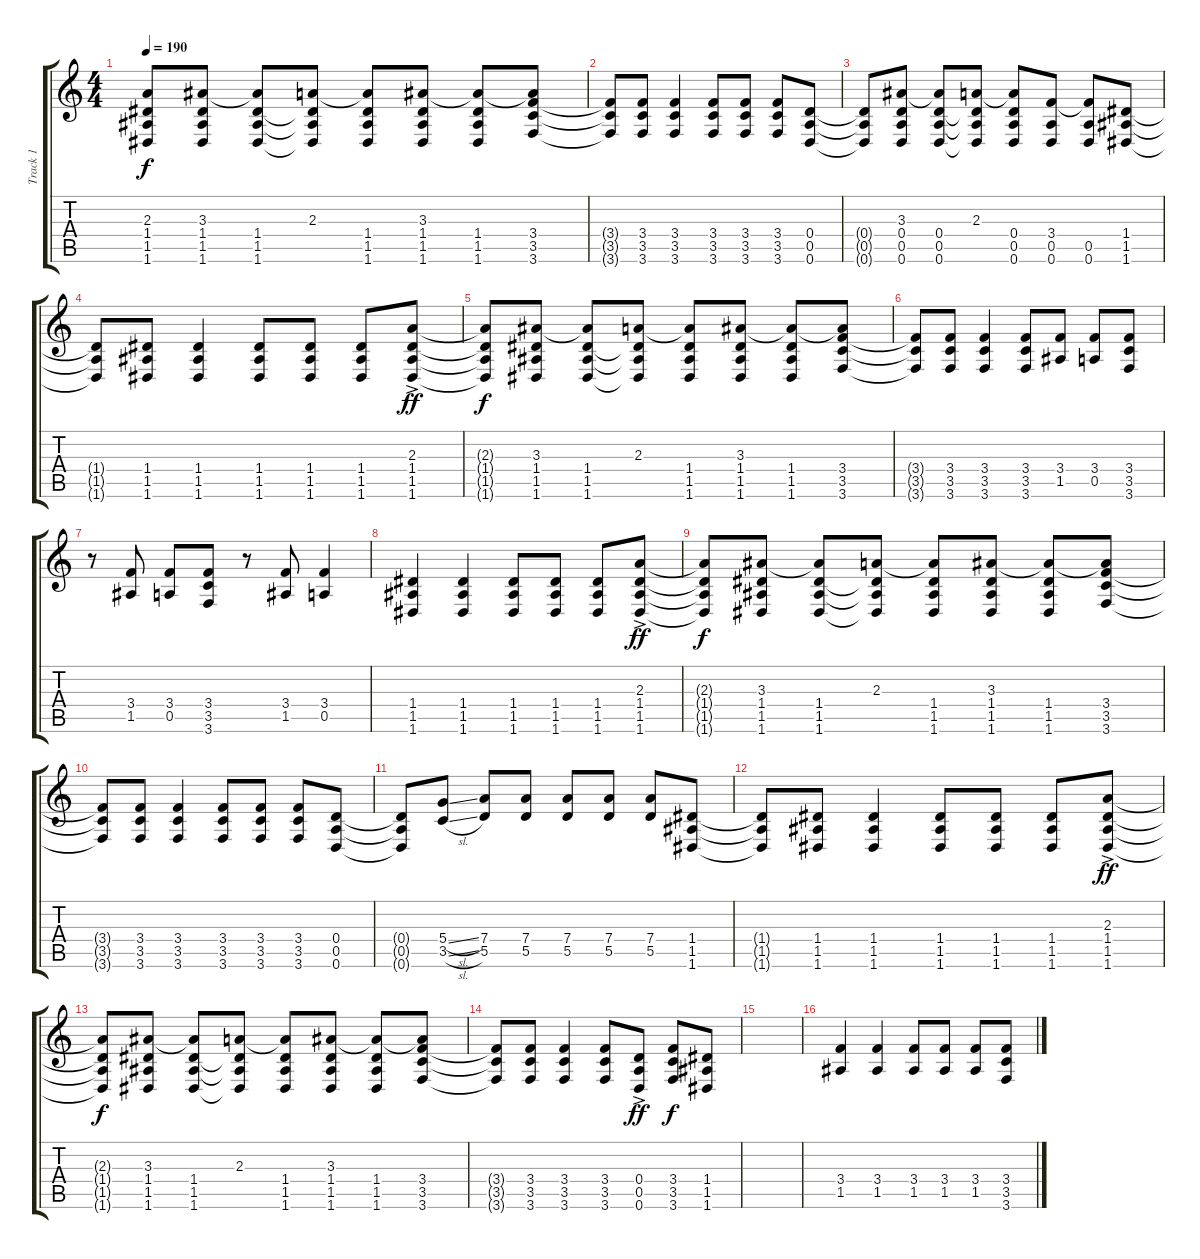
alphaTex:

\track ("Track 1" "Track 1") {instrument overdrivenguitar}
\staff {score tabs}
\tuning (E4 B3 G3 D3 A2 D2) {hide}
\ts (4 4)
\tempo 190
\clef g2
\ks c
(2.3{t} 1.4{t} 1.5{t} 1.6{t}).8{dy f} (3.3 1.4 1.5 1.6).8 (3.3{t} 1.4 1.5 1.6).8 (2.3 1.4{t} 1.5{t} 1.6{t}).8 (2.3{t} 1.4 1.5 1.6).8 (3.3 1.4 1.5 1.6).8 (3.3{t} 1.4 1.5 1.6).8 (3.3{t} 3.4 3.5 3.6).8 |
(3.4{t} 3.5{t} 3.6{t}).8 (3.4 3.5 3.6).8 (3.4 3.5 3.6).4 (3.4 3.5 3.6).8 (3.4 3.5 3.6).8 (3.4 3.5 3.6).8 (0.4 0.5 0.6).8 |
(0.4{t} 0.5{t} 0.6{t}).8 (3.3 0.4 0.5 0.6).8 (3.3{t} 0.4 0.5 0.6).8 (2.3 0.4{t} 0.5{t} 0.6{t}).8 (2.3{t} 0.4 0.5 0.6).8 (3.4 0.5 0.6).8 (3.4{t} 0.5 0.6).8 (1.4 1.5 1.6).8 |
(1.4{t} 1.5{t} 1.6{t}).8 (1.4 1.5 1.6).8 (1.4 1.5 1.6).4 (1.4 1.5 1.6).8 (1.4 1.5 1.6).8 (1.4 1.5 1.6).8 (2.3{ac} 1.4 1.5 1.6).8{dy ff} |
(2.3{t} 1.4{t} 1.5{t} 1.6{t}).8{dy f} (3.3 1.4 1.5 1.6).8 (3.3{t} 1.4 1.5 1.6).8 (2.3 1.4{t} 1.5{t} 1.6{t}).8 (2.3{t} 1.4 1.5 1.6).8 (3.3 1.4 1.5 1.6).8 (3.3{t} 1.4 1.5 1.6).8 (3.3{t} 3.4 3.5 3.6).8 |
(3.4{t} 3.5{t} 3.6{t}).8 (3.4 3.5 3.6).8 (3.4 3.5 3.6).4 (3.4 3.5 3.6).8 (3.4 1.5).8 (3.4 0.5).8 (3.4 3.5 3.6).8 |
r.8 (3.4 1.5).8 (3.4 0.5).8 (3.4 3.5 3.6).8 r.8 (3.4 1.5).8 (3.4 0.5).4 |
(1.4 1.5 1.6).4 (1.4 1.5 1.6).4 (1.4 1.5 1.6).8 (1.4 1.5 1.6).8 (1.4 1.5 1.6).8 (2.3{ac} 1.4 1.5 1.6).8{dy ff} |
(2.3{t} 1.4{t} 1.5{t} 1.6{t}).8{dy f} (3.3 1.4 1.5 1.6).8 (3.3{t} 1.4 1.5 1.6).8 (2.3 1.4{t} 1.5{t} 1.6{t}).8 (2.3{t} 1.4 1.5 1.6).8 (3.3 1.4 1.5 1.6).8 (3.3{t} 1.4 1.5 1.6).8 (3.3{t} 3.4 3.5 3.6).8 |
(3.4{t} 3.5{t} 3.6{t}).8 (3.4 3.5 3.6).8 (3.4 3.5 3.6).4 (3.4 3.5 3.6).8 (3.4 3.5 3.6).8 (3.4 3.5 3.6).8 (0.4 0.5 0.6).8 |
(0.4{t} 0.5{t} 0.6{t}).8 (5.4{sl} 3.5{sl}).8 (7.4 5.5).8 (7.4 5.5).8 (7.4 5.5).8 (7.4 5.5).8 (7.4 5.5).8 (1.4 1.5 1.6).8 |
(1.4{t} 1.5{t} 1.6{t}).8 (1.4 1.5 1.6).8 (1.4 1.5 1.6).4 (1.4 1.5 1.6).8 (1.4 1.5 1.6).8 (1.4 1.5 1.6).8 (2.3{ac} 1.4 1.5 1.6).8{dy ff} |
(2.3{t} 1.4{t} 1.5{t} 1.6{t}).8{dy f} (3.3 1.4 1.5 1.6).8 (3.3{t} 1.4 1.5 1.6).8 (2.3 1.4{t} 1.5{t} 1.6{t}).8 (2.3{t} 1.4 1.5 1.6).8 (3.3 1.4 1.5 1.6).8 (3.3{t} 1.4 1.5 1.6).8 (3.3{t} 3.4 3.5 3.6).8 |
(3.4{t} 3.5{t} 3.6{t}).8 (3.4 3.5 3.6).8 (3.4 3.5 3.6).4 (3.4 3.5 3.6).8 (0.4{ac} 0.5{ac} 0.6{ac}).8{dy ff} (3.4 3.5 3.6).8{dy f} (1.4 1.5 1.6).8 |
|
(3.4 1.5).4 (3.4 1.5).4 (3.4 1.5).8 (3.4 1.5).8 (3.4 1.5).8 (3.4 3.5 3.6).8
